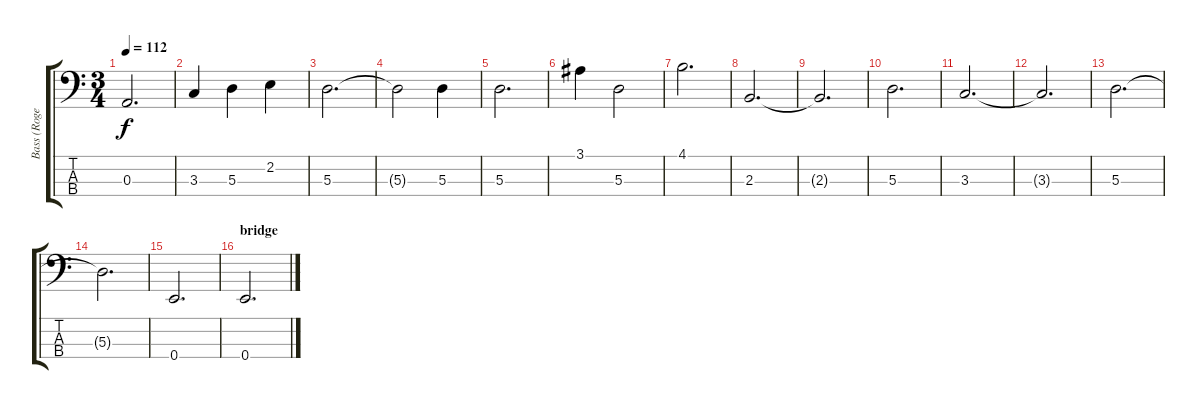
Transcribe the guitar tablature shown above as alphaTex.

\track ("Bass (Roger Waters)" "Bass (Roge") {instrument electricbasspick}
\staff {score tabs}
\tuning (G2 D2 A1 E1) {hide}
\ts (3 4)
\tempo 112
\clef f4
\ks c
0.3.2{d dy f} |
3.3.4 5.3.4 2.2.4 |
5.3.2{d} |
5.3{t}.2 5.3.4 |
5.3.2{d} |
3.1.4 5.3.2 |
4.1.2{d} |
2.3.2{d} |
2.3{t}.2{d} |
5.3.2{d} |
3.3.2{d} |
3.3{t}.2{d} |
5.3.2{d} |
5.3{t}.2{d} |
0.4.2{d} |
\section ("" "bridge")
0.4.2{d}
